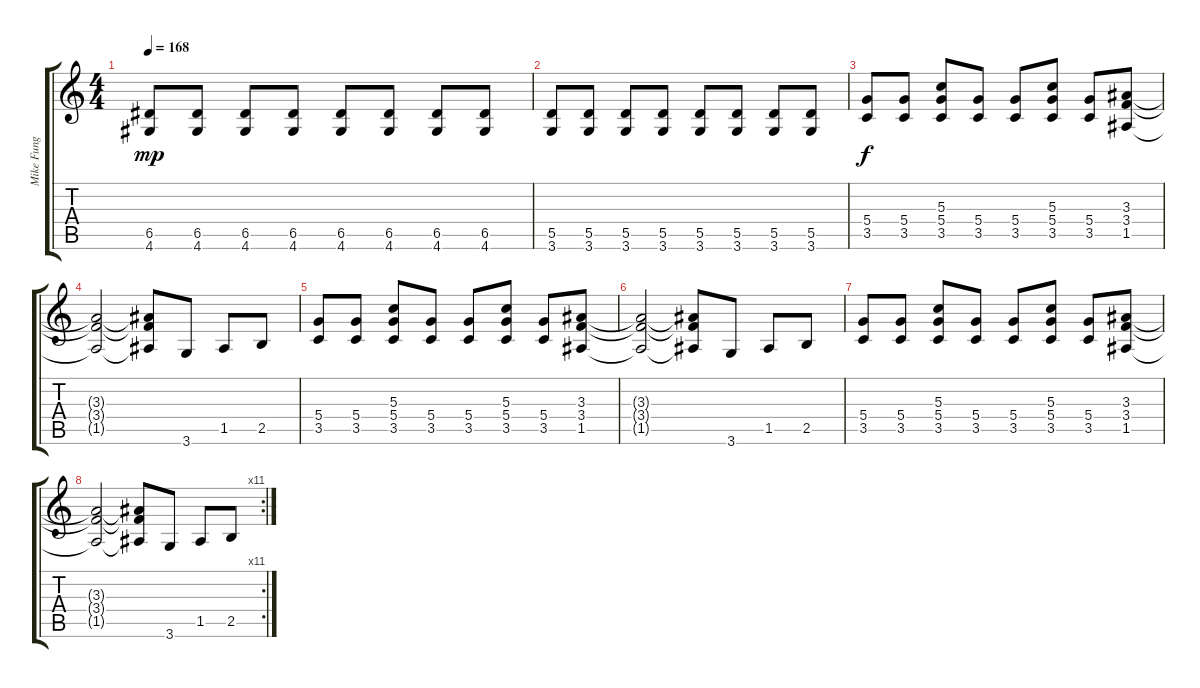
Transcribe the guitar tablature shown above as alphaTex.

\track ("Mike Fung" "Mike Fung") {instrument overdrivenguitar}
\staff {score tabs}
\tuning (E4 B3 G3 D3 A2 E2) {hide}
\ts (4 4)
\tempo 168
\clef g2
\ks c
(6.5 4.6).8{dy mp} (6.5 4.6).8 (6.5 4.6).8 (6.5 4.6).8 (6.5 4.6).8 (6.5 4.6).8 (6.5 4.6).8 (6.5 4.6).8 |
(5.5 3.6).8 (5.5 3.6).8 (5.5 3.6).8 (5.5 3.6).8 (5.5 3.6).8 (5.5 3.6).8 (5.5 3.6).8 (5.5 3.6).8 |
(5.4 3.5).8{dy f} (5.4 3.5).8 (5.3 5.4 3.5).8 (5.4 3.5).8 (5.4 3.5).8 (5.3 5.4 3.5).8 (5.4 3.5).8 (3.3 3.4 1.5).8 |
(3.3{t} 3.4{t} 1.5{t}).2 (3.3{t} 3.4{t} 1.5{t}).8 3.6.8 1.5.8 2.5.8 |
(5.4 3.5).8 (5.4 3.5).8 (5.3 5.4 3.5).8 (5.4 3.5).8 (5.4 3.5).8 (5.3 5.4 3.5).8 (5.4 3.5).8 (3.3 3.4 1.5).8 |
(3.3{t} 3.4{t} 1.5{t}).2 (3.3{t} 3.4{t} 1.5{t}).8 3.6.8 1.5.8 2.5.8 |
(5.4 3.5).8 (5.4 3.5).8 (5.3 5.4 3.5).8 (5.4 3.5).8 (5.4 3.5).8 (5.3 5.4 3.5).8 (5.4 3.5).8 (3.3 3.4 1.5).8 |
\rc 11
(3.3{t} 3.4{t} 1.5{t}).2 (3.3{t} 3.4{t} 1.5{t}).8 3.6.8 1.5.8 2.5.8
